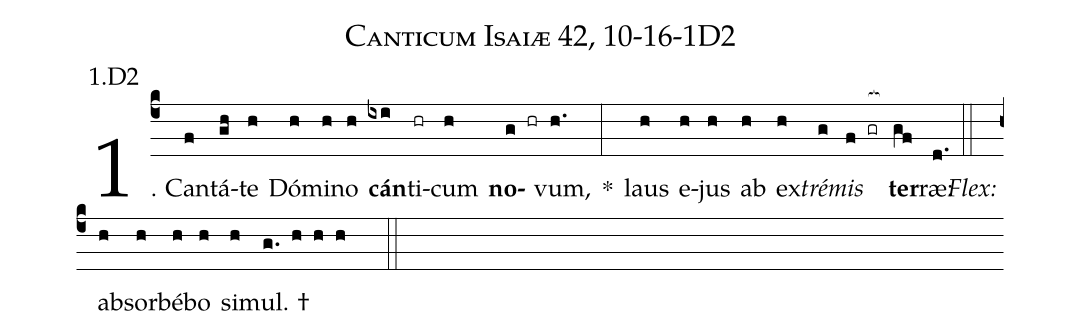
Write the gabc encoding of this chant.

name: Canticum Isaiæ 42, 10-16-1D2;
annotation: 1.D2;
%%
(c4)1. Can(f)tá(gh)te(h) Dó(h)mi(h)no(h) <b>cán</b>(ixi)ti(hr)cum(h) <b>no</b>(g hr)vum,(h.) *(:) laus(h) e(h)jus(h) ab(h) ex(h)<i>tré</i>(g)<i>mis</i>(f gr[ocb:1{]) <b>ter</b>(gf[ocb:0}])ræ:(d.) (::)
<i>Flex:</i>()  ab(h)sor(h)bé(h)bo(h) si(h)mul. †(g. h h h  ::)
